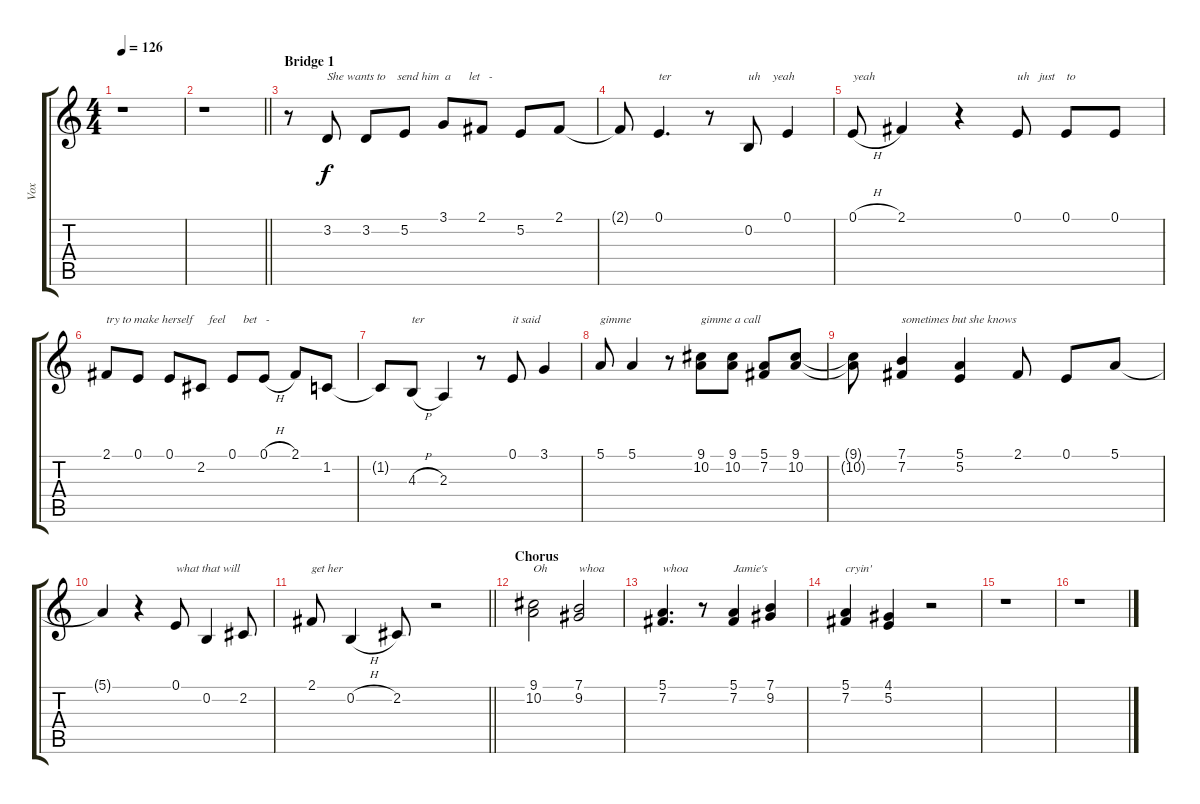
\track ("Vox" "Vox") {instrument altosax}
\staff {score tabs}
\tuning (E4 B3 G3 D3 A2 E2) {hide}
\ts (4 4)
\tempo 126
\clef g2
\ks c
r.1{dy f} |
\barLineRight lightlight
r.1 |
\section ("" "Bridge 1")
r.8 3.2.8{txt "She wants to    send him  a      let   -"} 3.2.8 5.2.8 3.1.8 2.1.8 5.2.8 2.1.8 |
2.1{t}.8 0.1.4{d txt "ter"} r.8 0.2.8{txt "uh    yeah"} 0.1.4 |
0.1{h}.8{txt "yeah"} 2.1.4 r.4 0.1.8{txt "uh   just    to"} 0.1.8 0.1.8 |
2.1.8{txt "try to make herself     feel      bet   -"} 0.1.8 0.1.8 2.2.8 0.1.8 0.1{h}.8 2.1.8 1.2.8 |
1.2{t}.8 4.3{h}.8{txt "ter"} 2.3.4 r.8 0.1.8{txt "it said"} 3.1.4 |
5.1.8{txt "gimme"} 5.1.4 r.8 (9.1 10.2).8{txt "gimme a call"} (9.1 10.2).8 (5.1 7.2).8 (9.1 10.2).8 |
(9.1{t} 10.2{t}).8 (7.1 7.2).4{txt "sometimes but she knows"} (5.1 5.2).4 2.1.8 0.1.8 5.1.8 |
5.1{t}.4 r.4 0.1.8{txt "what that will"} 0.2.4 2.2.8 |
\barLineRight lightlight
2.1.8{txt "get her"} 0.2{h}.4 2.2.8 r.2 |
\section ("" "Chorus")
(9.1 10.2).2{txt "Oh"} (7.1 9.2).2{txt "whoa"} |
(5.1 7.2).4{d txt "whoa"} r.8 (5.1 7.2).4{txt "Jamie's"} (7.1 9.2).4 |
(5.1 7.2).4{txt "cryin'"} (4.1 5.2).4 r.2 |
r.1 |
r.1
